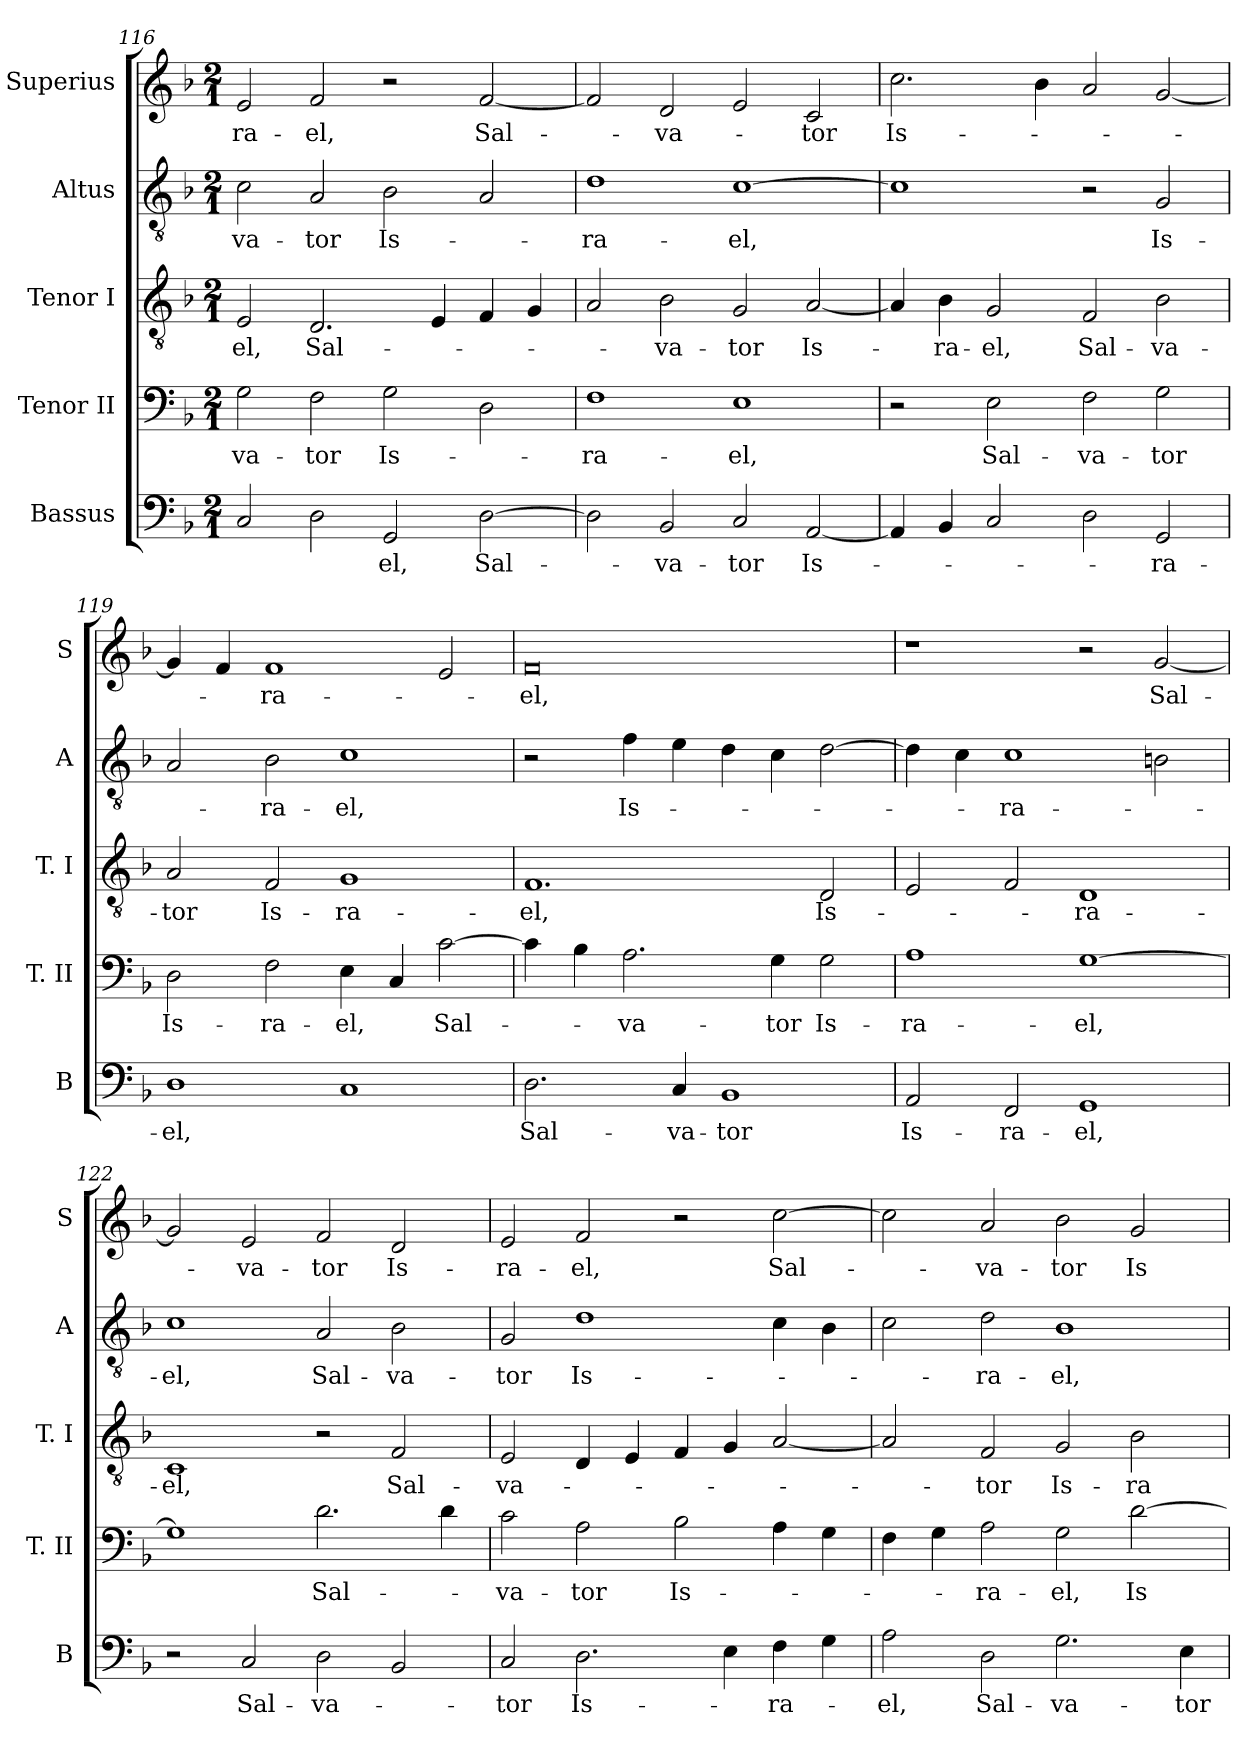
**kern	**text	**kern	**text	**kern	**text	**kern	**text	**kern	**text
*part5	*part5	*part4	*part4	*part3	*part3	*part2	*part2	*part1	*part1
*staff5	*staff5	*staff4	*staff4	*staff3	*staff3	*staff2	*staff2	*staff1	*staff1
*I"Bassus	*	*I"Tenor II	*	*I"Tenor I	*	*I"Altus	*	*I"Superius	*
*I'B	*	*I'T. II	*	*I'T. I	*	*I'A	*	*I'S	*
*clefF4	*	*clefF4	*	*clefGv2	*	*clefGv2	*	*clefG2	*
*k[b-]	*	*k[b-]	*	*k[b-]	*	*k[b-]	*	*k[b-]	*
*F:	*	*F:	*	*F:	*	*F:	*	*F:	*
*M2/1	*	*M2/1	*	*M2/1	*	*M2/1	*	*M2/1	*
=116	=116	=116	=116	=116	=116	=116	=116	=116	=116
2C	.	2G	-va-	2E	-el,	2c	-va-	2e	-ra-
2D	.	2F	-tor	2.D	Sal-	2A	-tor	2f	-el,
2GG	-el,	2G	Is-	.	.	2B-	Is-	2r	.
.	.	.	.	4E	.	.	.	.	.
[2D	Sal-	2D	.	4F	.	2A	.	[2f	Sal-
.	.	.	.	4G	.	.	.	.	.
=117	=117	=117	=117	=117	=117	=117	=117	=117	=117
2D]	.	1F	-ra-	2A	.	1d	-ra-	2f]	.
2BB-	-va-	.	.	2B-	-va-	.	.	2d	-va-
2C	-tor	1E	-el,	2G	-tor	[1c	-el,	2e	.
[2AA	Is-	.	.	[2A	Is-	.	.	2c	-tor
=118	=118	=118	=118	=118	=118	=118	=118	=118	=118
4AA]	.	2r	.	4A]	.	1c]	.	2.cc	Is-
4BB-	.	.	.	4B-	-ra-	.	.	.	.
2C	.	2E	Sal-	2G	-el,	.	.	.	.
.	.	.	.	.	.	.	.	4b-	.
2D	.	2F	-va-	2F	Sal-	2r	.	2a	.
2GG	-ra-	2G	-tor	2B-	-va-	2G	Is-	[2g	.
=119	=119	=119	=119	=119	=119	=119	=119	=119	=119
1D	-el,	2D	Is-	2A	-tor	2A	.	4g]	.
.	.	.	.	.	.	.	.	4f	.
.	.	2F	-ra-	2F	Is-	2B-	-ra-	1f	-ra-
1C	.	4E	-el,	1G	-ra-	1c	-el,	.	.
.	.	4C	.	.	.	.	.	.	.
.	.	[2c	Sal-	.	.	.	.	2e	.
=120	=120	=120	=120	=120	=120	=120	=120	=120	=120
2.D	Sal-	4c]	.	1.F	-el,	2r	.	0f	-el,
.	.	4B-	.	.	.	.	.	.	.
.	.	2.A	-va-	.	.	4f	Is-	.	.
4C	-va-	.	.	.	.	4e	.	.	.
1BB-	-tor	.	.	.	.	4d	.	.	.
.	.	4G	-tor	.	.	4c	.	.	.
.	.	2G	Is-	2D	Is-	[2d	.	.	.
=121	=121	=121	=121	=121	=121	=121	=121	=121	=121
2AA	Is-	1A	-ra-	2E	.	4d]	.	1r	.
.	.	.	.	.	.	4c	.	.	.
2FF	-ra-	.	.	2F	.	1c	-ra-	.	.
1GG	-el,	[1G	-el,	1D	-ra-	.	.	2r	.
.	.	.	.	.	.	2Bn	.	[2g	Sal-
=122	=122	=122	=122	=122	=122	=122	=122	=122	=122
2r	.	1G]	.	1C	-el,	1c	-el,	2g]	.
2C	Sal-	.	.	.	.	.	.	2e	-va-
2D	-va-	2.d	Sal-	2r	.	2A	Sal-	2f	-tor
2BB-	.	.	.	2F	Sal-	2B-	-va-	2d	Is-
.	.	4d	.	.	.	.	.	.	.
=123	=123	=123	=123	=123	=123	=123	=123	=123	=123
2C	-tor	2c	-va-	2E	-va-	2G	-tor	2e	-ra-
2.D	Is-	2A	-tor	4D	.	1d	Is-	2f	-el,
.	.	.	.	4E	.	.	.	.	.
.	.	2B-	Is-	4F	.	.	.	2r	.
4E	.	.	.	4G	.	.	.	.	.
4F	-ra-	4A	.	[2A	.	4c	.	[2cc	Sal-
4G	.	4G	.	.	.	4B-	.	.	.
=124	=124	=124	=124	=124	=124	=124	=124	=124	=124
2A	-el,	4F	.	2A]	.	2c	.	2cc]	.
.	.	4G	.	.	.	.	.	.	.
2D	Sal-	2A	-ra-	2F	-tor	2d	-ra-	2a	-va-
2.G	-va-	2G	-el,	2G	Is-	1B-	-el,	2b-	-tor
.	.	[2d	Is-	2B-	-ra-	.	.	2g	Is-
4E	-tor	.	.	.	.	.	.	.	.
=	=	=	=	=	=	=	=	=	=
*-	*-	*-	*-	*-	*-	*-	*-	*-	*-
